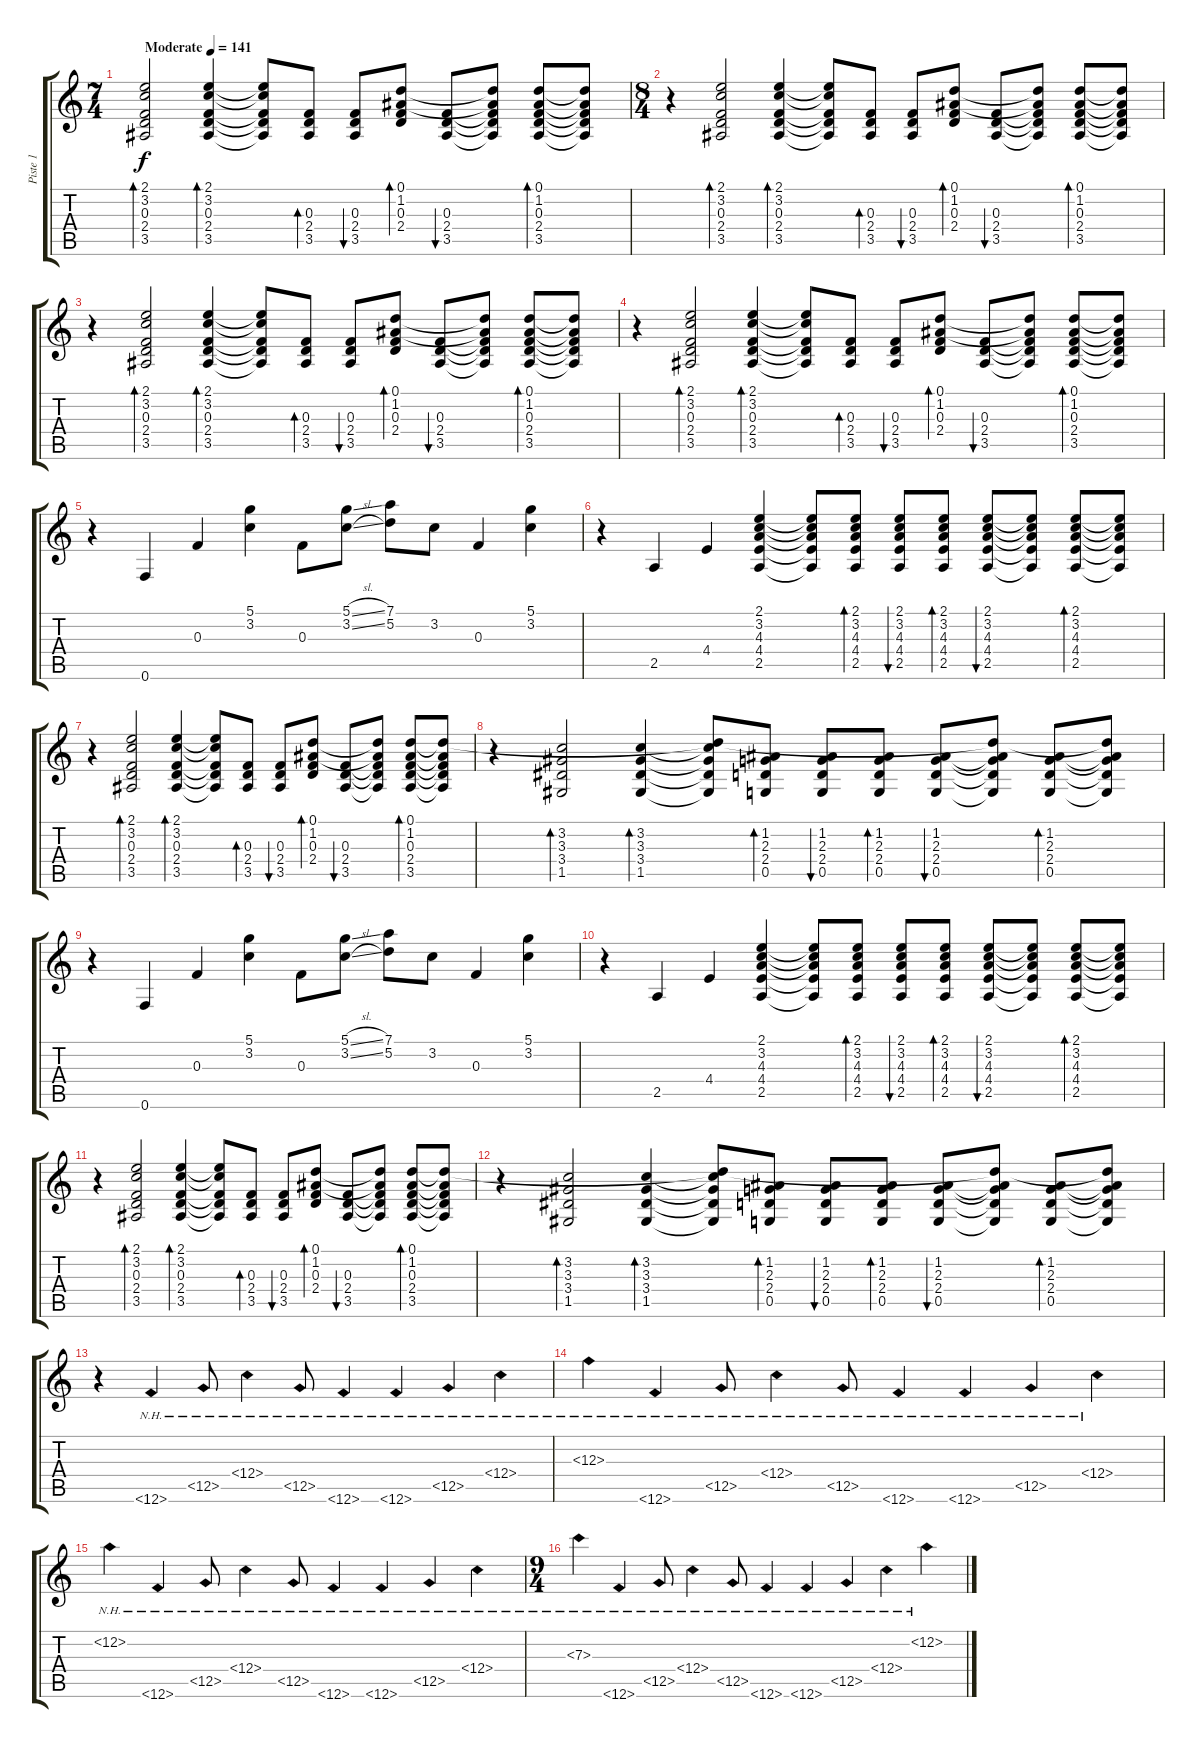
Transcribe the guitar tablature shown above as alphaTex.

\track ("Piste 1" "Piste 1") {instrument acousticguitarsteel}
\staff {score tabs}
\tuning (D4 A3 F3 C3 G2 F2) {hide}
\ts (7 4)
\tempo (141 "Moderate")
\clef g2
\ks c
(2.1 3.2 0.3 2.4 3.5).2{bd 60 dy f volume 16 instrument acousticguitarsteel} (2.1 3.2 0.3 2.4 3.5).4{bd 60} (2.1{t} 3.2{t} 0.3{t} 2.4{t} 3.5{t}).8 (0.3 2.4 3.5).8{bd 60} (0.3 2.4 3.5).8{bu 60} (0.1 1.2 0.3 2.4).8{bd 60} (0.3 2.4 3.5).8{bu 60} (0.1{t} 1.2{t} 0.3{t} 2.4{t} 3.5{t}).8 (0.1 1.2 0.3 2.4 3.5).8{bd 60} (0.1{t} 1.2{t} 0.3{t} 2.4{t} 3.5{t}).8 |
\ts (8 4)
r.4 (2.1 3.2 0.3 2.4 3.5).2{bd 60} (2.1 3.2 0.3 2.4 3.5).4{bd 60} (2.1{t} 3.2{t} 0.3{t} 2.4{t} 3.5{t}).8 (0.3 2.4 3.5).8{bd 60} (0.3 2.4 3.5).8{bu 60} (0.1 1.2 0.3 2.4).8{bd 60} (0.3 2.4 3.5).8{bu 60} (0.1{t} 1.2{t} 0.3{t} 2.4{t} 3.5{t}).8 (0.1 1.2 0.3 2.4 3.5).8{bd 60} (0.1{t} 1.2{t} 0.3{t} 2.4{t} 3.5{t}).8 |
r.4 (2.1 3.2 0.3 2.4 3.5).2{bd 60} (2.1 3.2 0.3 2.4 3.5).4{bd 60} (2.1{t} 3.2{t} 0.3{t} 2.4{t} 3.5{t}).8 (0.3 2.4 3.5).8{bd 60} (0.3 2.4 3.5).8{bu 60} (0.1 1.2 0.3 2.4).8{bd 60} (0.3 2.4 3.5).8{bu 60} (0.1{t} 1.2{t} 0.3{t} 2.4{t} 3.5{t}).8 (0.1 1.2 0.3 2.4 3.5).8{bd 60} (0.1{t} 1.2{t} 0.3{t} 2.4{t} 3.5{t}).8 |
r.4 (2.1 3.2 0.3 2.4 3.5).2{bd 60} (2.1 3.2 0.3 2.4 3.5).4{bd 60} (2.1{t} 3.2{t} 0.3{t} 2.4{t} 3.5{t}).8 (0.3 2.4 3.5).8{bd 60} (0.3 2.4 3.5).8{bu 60} (0.1 1.2 0.3 2.4).8{bd 60} (0.3 2.4 3.5).8{bu 60} (0.1{t} 1.2{t} 0.3{t} 2.4{t} 3.5{t}).8 (0.1 1.2 0.3 2.4 3.5).8{bd 60} (0.1{t} 1.2{t} 0.3{t} 2.4{t} 3.5{t}).8 |
r.4 0.6.4 0.3.4 (5.1 3.2).4 0.3.8 (5.1{sl} 3.2{sl}).8 (7.1 5.2).8 3.2.8 0.3.4 (5.1 3.2).4 |
r.4 2.5.4 4.4.4 (2.1 3.2 4.3 4.4 2.5).4 (2.1{t} 3.2{t} 4.3{t} 4.4{t} 2.5{t}).8 (2.1 3.2 4.3 4.4 2.5).8{bd 60} (2.1 3.2 4.3 4.4 2.5).8{bu 60} (2.1 3.2 4.3 4.4 2.5).8{bd 60} (2.1 3.2 4.3 4.4 2.5).8{bu 60} (2.1{t} 3.2{t} 4.3{t} 4.4{t} 2.5{t}).8 (2.1 3.2 4.3 4.4 2.5).8{bd 60} (2.1{t} 3.2{t} 4.3{t} 4.4{t} 2.5{t}).8 |
r.4 (2.1 3.2 0.3 2.4 3.5).2{bd 60} (2.1 3.2 0.3 2.4 3.5).4{bd 60} (2.1{t} 3.2{t} 0.3{t} 2.4{t} 3.5{t}).8 (0.3 2.4 3.5).8{bd 60} (0.3 2.4 3.5).8{bu 60} (0.1 1.2 0.3 2.4).8{bd 60} (0.3 2.4 3.5).8{bu 60} (0.1{t} 1.2{t} 0.3{t} 2.4{t} 3.5{t}).8 (0.1 1.2 0.3 2.4 3.5).8{bd 60} (0.1{t} 1.2{t} 0.3{t} 2.4{t} 3.5{t}).8 |
r.4 (3.2 3.3 3.4 1.5).2{bd 60} (3.2 3.3 3.4 1.5).4{bd 60} (0.1{t} 3.2{t} 3.3{t} 3.4{t} 1.5{t}).8 (1.2 2.3 2.4 0.5).8{bd 60} (1.2 2.3 2.4 0.5).8{bu 60} (1.2 2.3 2.4 0.5).8{bd 60} (1.2 2.3 2.4 0.5).8{bu 60} (0.1{t} 1.2{t} 2.3{t} 2.4{t} 0.5{t}).8 (1.2 2.3 2.4 0.5).8{bd 60} (0.1{t} 1.2{t} 2.3{t} 2.4{t} 0.5{t}).8 |
r.4 0.6.4 0.3.4 (5.1 3.2).4 0.3.8 (5.1{sl} 3.2{sl}).8 (7.1 5.2).8 3.2.8 0.3.4 (5.1 3.2).4 |
r.4 2.5.4 4.4.4 (2.1 3.2 4.3 4.4 2.5).4 (2.1{t} 3.2{t} 4.3{t} 4.4{t} 2.5{t}).8 (2.1 3.2 4.3 4.4 2.5).8{bd 60} (2.1 3.2 4.3 4.4 2.5).8{bu 60} (2.1 3.2 4.3 4.4 2.5).8{bd 60} (2.1 3.2 4.3 4.4 2.5).8{bu 60} (2.1{t} 3.2{t} 4.3{t} 4.4{t} 2.5{t}).8 (2.1 3.2 4.3 4.4 2.5).8{bd 60} (2.1{t} 3.2{t} 4.3{t} 4.4{t} 2.5{t}).8 |
r.4 (2.1 3.2 0.3 2.4 3.5).2{bd 60} (2.1 3.2 0.3 2.4 3.5).4{bd 60} (2.1{t} 3.2{t} 0.3{t} 2.4{t} 3.5{t}).8 (0.3 2.4 3.5).8{bd 60} (0.3 2.4 3.5).8{bu 60} (0.1 1.2 0.3 2.4).8{bd 60} (0.3 2.4 3.5).8{bu 60} (0.1{t} 1.2{t} 0.3{t} 2.4{t} 3.5{t}).8 (0.1 1.2 0.3 2.4 3.5).8{bd 60} (0.1{t} 1.2{t} 0.3{t} 2.4{t} 3.5{t}).8 |
r.4 (3.2 3.3 3.4 1.5).2{bd 60} (3.2 3.3 3.4 1.5).4{bd 60} (0.1{t} 3.2{t} 3.3{t} 3.4{t} 1.5{t}).8 (1.2 2.3 2.4 0.5).8{bd 60} (1.2 2.3 2.4 0.5).8{bu 60} (1.2 2.3 2.4 0.5).8{bd 60} (1.2 2.3 2.4 0.5).8{bu 60} (0.1{t} 1.2{t} 2.3{t} 2.4{t} 0.5{t}).8 (1.2 2.3 2.4 0.5).8{bd 60} (0.1{t} 1.2{t} 2.3{t} 2.4{t} 0.5{t}).8 |
r.4 12.6{nh}.4 12.5{nh}.8 12.4{nh}.4 12.5{nh}.8 12.6{nh}.4 12.6{nh}.4 12.5{nh}.4 12.4{nh}.4 |
12.3{nh}.4 12.6{nh}.4 12.5{nh}.8 12.4{nh}.4 12.5{nh}.8 12.6{nh}.4 12.6{nh}.4 12.5{nh}.4 12.4{nh}.4 |
12.2{nh}.4 12.6{nh}.4 12.5{nh}.8 12.4{nh}.4 12.5{nh}.8 12.6{nh}.4 12.6{nh}.4 12.5{nh}.4 12.4{nh}.4 |
\ts (9 4)
7.3{nh}.4 12.6{nh}.4 12.5{nh}.8 12.4{nh}.4 12.5{nh}.8 12.6{nh}.4 12.6{nh}.4 12.5{nh}.4 12.4{nh}.4 12.2{nh}.4
